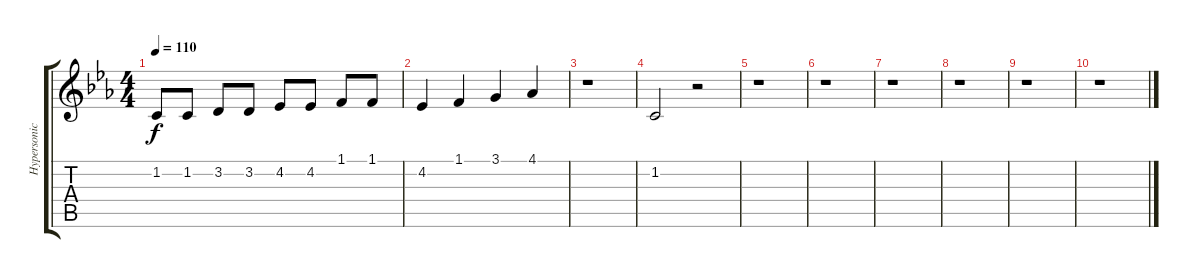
\track ("Hypersonic 04" "Hypersonic") {instrument viola}
\staff {score tabs}
\tuning (E4 B3 G3 D3 A2 E2) {hide}
\ts (4 4)
\tempo 110
\clef g2
\ks cminor
1.2.8{dy f} 1.2.8 3.2.8 3.2.8 4.2.8 4.2.8 1.1.8 1.1.8 |
4.2.4 1.1.4 3.1.4 4.1.4 |
r.1 |
1.2.2 r.2 |
r.1 |
r.1 |
r.1 |
r.1 |
r.1 |
r.1
